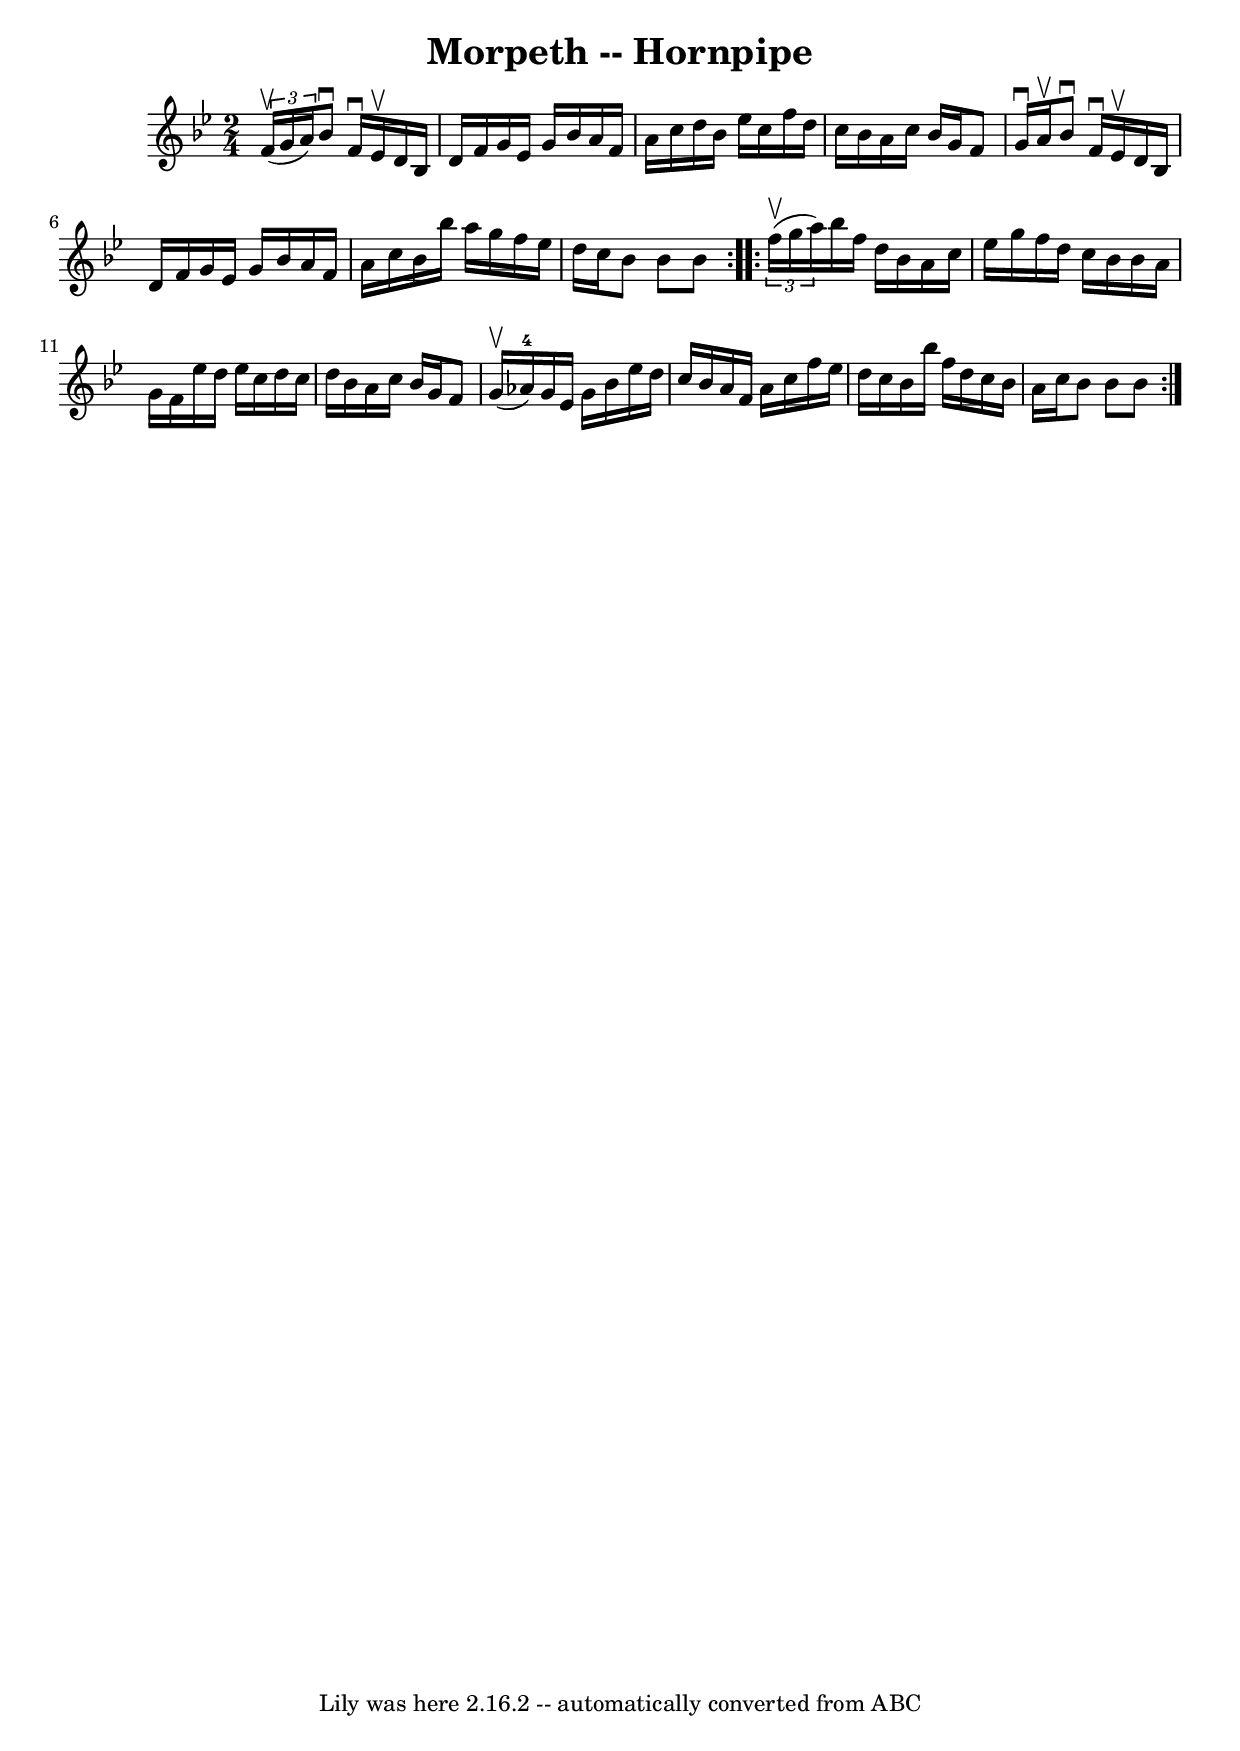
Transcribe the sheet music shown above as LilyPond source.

\version "2.16.2"
\include "Mammoth.ily"
\header {
  %% book = "Cole's 1000 Fiddle Tunes"
  crossRefNumber = "1"
  footnotes = ""
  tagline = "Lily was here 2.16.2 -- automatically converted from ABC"
  title = "Morpeth -- Hornpipe"

}
voicedefault =  {



  \repeat volta 2 {

    \time 2/4 
    \key bes \major   \times 2/3 { f'16 (^\upbow g'16 a'16) 
				 } 
    |
    bes'8^\downbow f'16^\downbow ees'16^\upbow d'16 bes16    
    d'16 f'16  |
    g'16 ees'16 g'16 bes'16 a'16 f'16    
    a'16 c''16  |
    d''16 bes'16 ees''16 c''16 f''16 d''16 
    c''16 bes'16  |
    a'16 c''16 bes'16 g'16 f'8 g'16 ^\downbow a'16^\upbow |
    bes'8^\downbow f'16^\downbow ees'16 ^\upbow d'16 bes16 d'16 f'16  |
    g'16 ees'16 g'16    
    bes'16 a'16 f'16 a'16 c''16  |
    bes'16 bes''16 a''16  
    g''16 f''16 ees''16 d''16 c''16  |
    bes'8 bes'8    
    bes'8  
  }     
  \repeat volta 2 {
    \times 2/3 { f''16 (^\upbow g''16 a''16 
		 ) 
	       } |
    bes''16 f''16 d''16 bes'16 a'16 c''16    
    ees''16 g''16  |
    f''16 d''16 c''16 bes'16 bes'16    
    a'16 g'16 f'16  |
    ees''16 d''16 ees''16 c''16 d''16  
    c''16 d''16 bes'16  |
    a'16 c''16 bes'16 g'16 f'8   
    g'16 (^\upbow aes'16-4) |
    g'16 ees'16 g'16 bes'16 
    ees''16 d''16 c''16 bes'16  |
    a'16 f'16 a'16    
    c''16 f''16 ees''16 d''16 c''16  |
    bes'16 bes''16    
    f''16 d''16 c''16 bes'16 a'16 c''16  |
    bes'8 bes'8   
    bes'8  
  }   

}

\score{
  <<

    \context Staff="default"
    {
      \voicedefault 
      
    }

  >>
  \layout {
    
  }
  \midi {
  }

}
